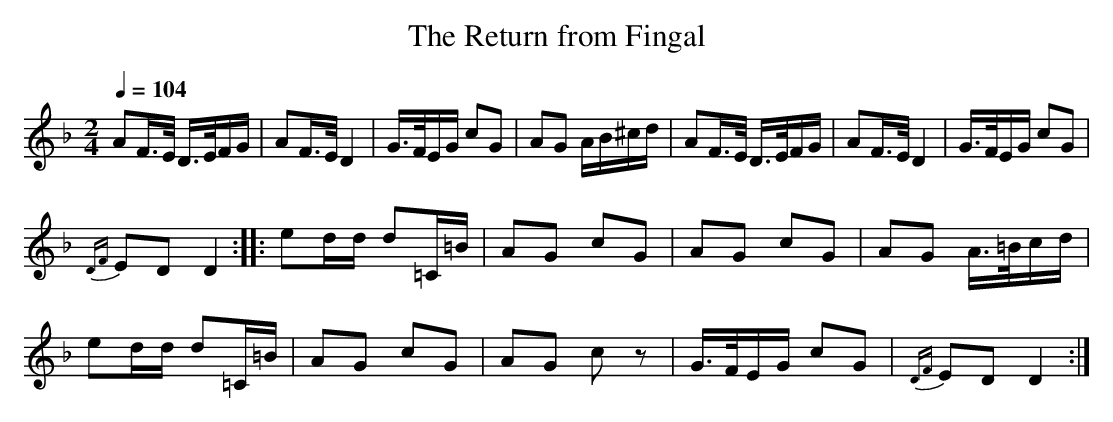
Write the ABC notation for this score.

X:1
T: The Return from Fingal
M: 2/4
L: 1/16
Q: 1/4=104
K: F % 1 flats
V: 1
A2F>E D>EFG|A2F>E D4|G>FEG c2G2|A2G2 AB^cd|A2F>E D>EFG|A2F>E D4|G>FEG c2G2|
{DF}E2D2 D4::e2dd d2=C=B|A2G2 c2G2|A2G2 c2G2|A2G2 A>=Bcd|
e2dd d2=C=B|A2G2 c2G2|A2G2 c2z2|G>FEG c2G2|{DF}E2D2 D4:|
